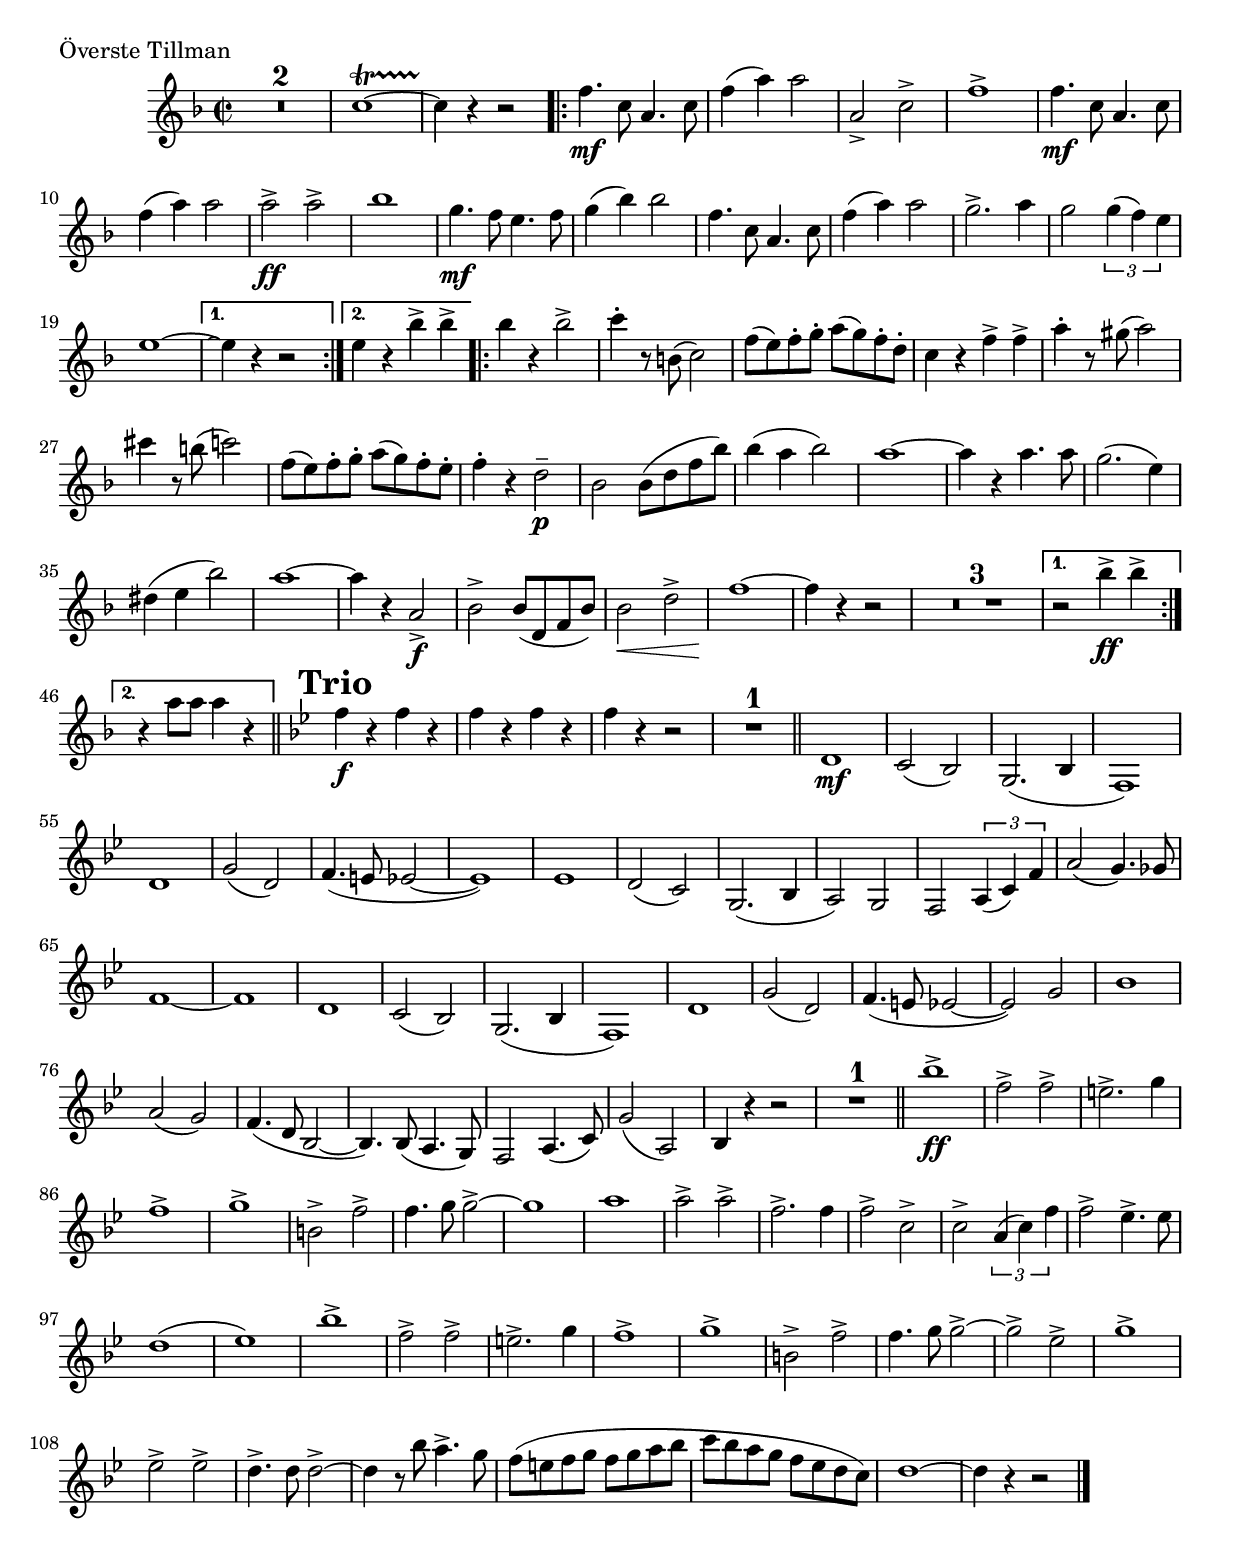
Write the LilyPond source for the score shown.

\version "2.16.0"
% When ready to include in collection: 1. Comment out paper.
% 				       2. Create include file of relative and
%					  header.
#(allow-volta-hook "||")
%Comment out from here
%{
#(ly:set-option 'point-and-click #t)
#(set-default-paper-size "a5" 'landscape)
#(set-global-staff-size 14) % set staff-size when ready to print

\include "Marsch_format.ly"

%...to here
%}
  \score {

    % Svenska Polisens Marscher: 1. Overste Tillman   
    \relative c'' { 
    	    \key f \major \time 2/2 
    	    \compressFullBarRests
    	    \set Score.markFormatter = #format-mark-box-letters
    	    R1*2 |c1~\startTrillSpan |c4\stopTrillSpan r r2 
    	    
    	    \repeat volta 2 {
    	    	    f4.\mf c8 a4. c8 |f4 (a) a2 |a,-> c-> |f1-> 
    	    	    f4.\mf c8 a4. c8 |f4 (a) a2 |a->\ff a-> |bes1 
    	    	    g4.\mf f8 e4. f8 |g4 (bes) bes2 |f4. c8 a4. c8 |f4 (a) a2 
    	    	    g2.-> a4 |g2 \times 2/3 {g4 (f) e} |e1~ }
    	    	    \alternative {
    	    	    	    {e4\repeatTie r r2 }
    	    	    	    {e4 r bes'-> bes->}
    	    	    }
    	    	    
    	    \repeat volta 2 {	    
    	    	    bes4 r bes2-> |c4-. r8 b,8 (c2) |f8 (e) f-. g-. a (g) f-. d-.
    	    	    c4 r f-> f-> |a-. r8 gis (a2) |cis4 r8 b (c2) 
    	    	    f,8 (e) f-. g-. a (g) f-. e-. |f4-. r d2--\p 
    	    	    bes bes8 (d f bes) |bes4 (a bes2) |a1~ |a4 r a4. a8 
    	    	    g2. (e4) |dis (e bes'2) |a1~ |a4 r a,2->\f 
    	    	    bes-> bes8 (d, f bes) |bes2\< d-> |f1~\! |f4 r r2 |R1*3 }
    	    	    \alternative {
    	    	    	    {r2 bes4->\ff bes->}
    	    	    	    {r4 a8 a a4 r \bar "||"}
    	    	    } 	 
    	    	    
    	   \key bes \major
    	   f4\f^\markup {\abs-fontsize #16 \bold \center-align {Trio }} r f r 
    	   f r f r |f r r2 |R1^\markup{\normalsize\number 1} |\bar "||"
    	   
    	   d,1\mf |c2 (bes) |g2. (bes4 |f1) |d'|g2 (d) |f4. (e8 ees2~ |ees1)
    	   ees |d2 (c) |g2. (bes4 |a2) g |f \times 2/3 {a4 (c) f} |a2 (g4.) ges8 
    	   f1~ |f |d|c2 (bes) |g2. (bes4 |f1) |d'|g2 (d) |f4. (e8 ees2~ |ees) g
    	   bes1 |a2 (g) |f4. (d8 bes2~ |bes4.) bes8 (a4. g8) |f2 a4. (c8)
    	   g'2 (a,) |bes4 r r2 |R1^\markup{\normalsize\number 1} |\bar "||"
    	   
    	   bes''1->\ff |f2-> f-> |e2.-> g4 |f1-> |g-> |b,2-> f'-> |f4. g8 g2~->
    	   g1 |a |a2-> a-> |f2.-> f4 |f2-> c-> |c-> \times 2/3 {a4 (c) f}
    	   f2-> ees4.-> ees8 |d1 ( |ees) |bes'-> |f2-> f-> |e2.-> g4 |f1-> |g-> 
    	   b,2-> f'-> |f4. g8 g2~-> |g-> ees-> |g1-> |ees2-> ees-> 
    	   d4.-> d8 d2~-> |d4 r8 bes' a4.-> g8 |f (e f g f g a bes
    	   c bes a g f ees d c) |d1~ |d4 r r2 \bar "|."
    	   
    }%end relative
    \header {
    	    piece = \markup {\concat {\char#214"verste Tillman"}}
    	    composer = "Ingemar Badman"
    	}
    	\layout {ragged-last = ##t
    	}
  }%end score
